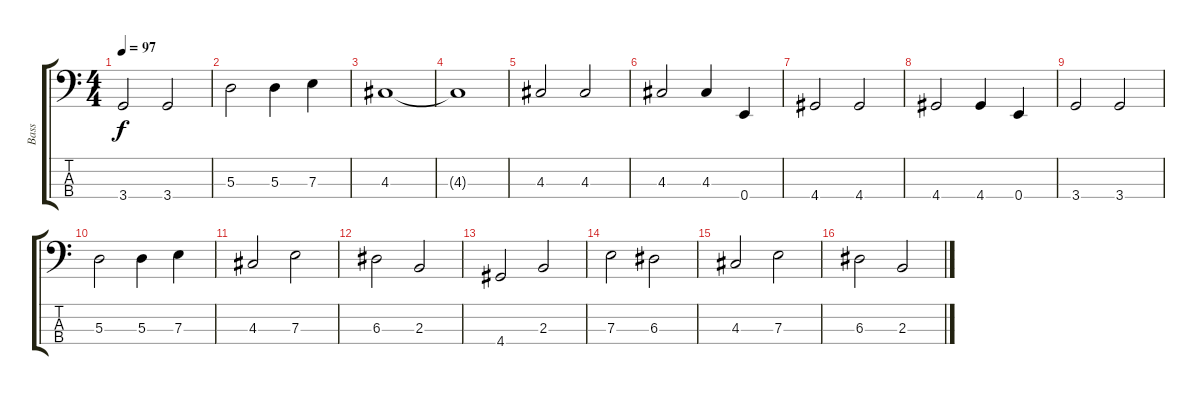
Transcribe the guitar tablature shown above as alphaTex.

\track ("Bass" "Bass") {solo instrument electricbasspick}
\staff {score tabs}
\tuning (G2 D2 A1 E1) {hide}
\ts (4 4)
\tempo 97
\clef f4
\ks c
3.4.2{dy f} 3.4.2 |
5.3.2 5.3.4 7.3.4 |
4.3.1 |
4.3{t}.1 |
4.3.2 4.3.2 |
4.3.2 4.3.4 0.4.4 |
4.4.2 4.4.2 |
4.4.2 4.4.4 0.4.4 |
3.4.2 3.4.2 |
5.3.2 5.3.4 7.3.4 |
4.3.2 7.3.2 |
6.3.2 2.3.2 |
4.4.2 2.3.2 |
7.3.2 6.3.2 |
4.3.2 7.3.2 |
6.3.2 2.3.2
